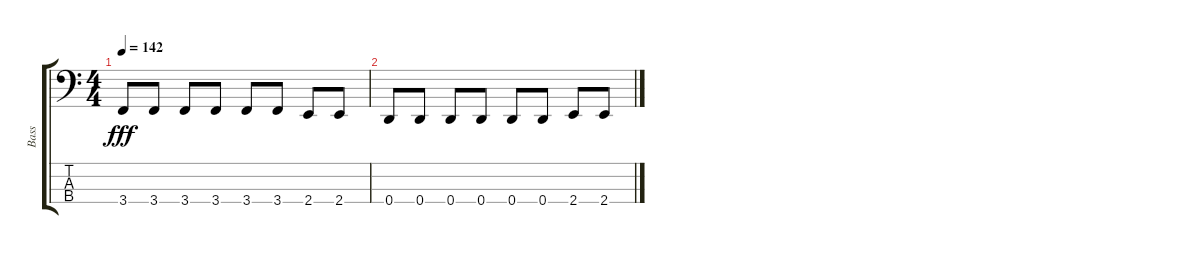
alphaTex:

\track ("Bass" "Bass") {instrument electricbasspick}
\staff {score tabs}
\tuning (G2 D2 A1 D1) {hide}
\ts (4 4)
\tempo 142
\clef f4
\ks c
3.4.8{dy fff} 3.4.8 3.4.8 3.4.8 3.4.8 3.4.8 2.4.8 2.4.8 |
0.4.8 0.4.8 0.4.8 0.4.8 0.4.8 0.4.8 2.4.8 2.4.8
